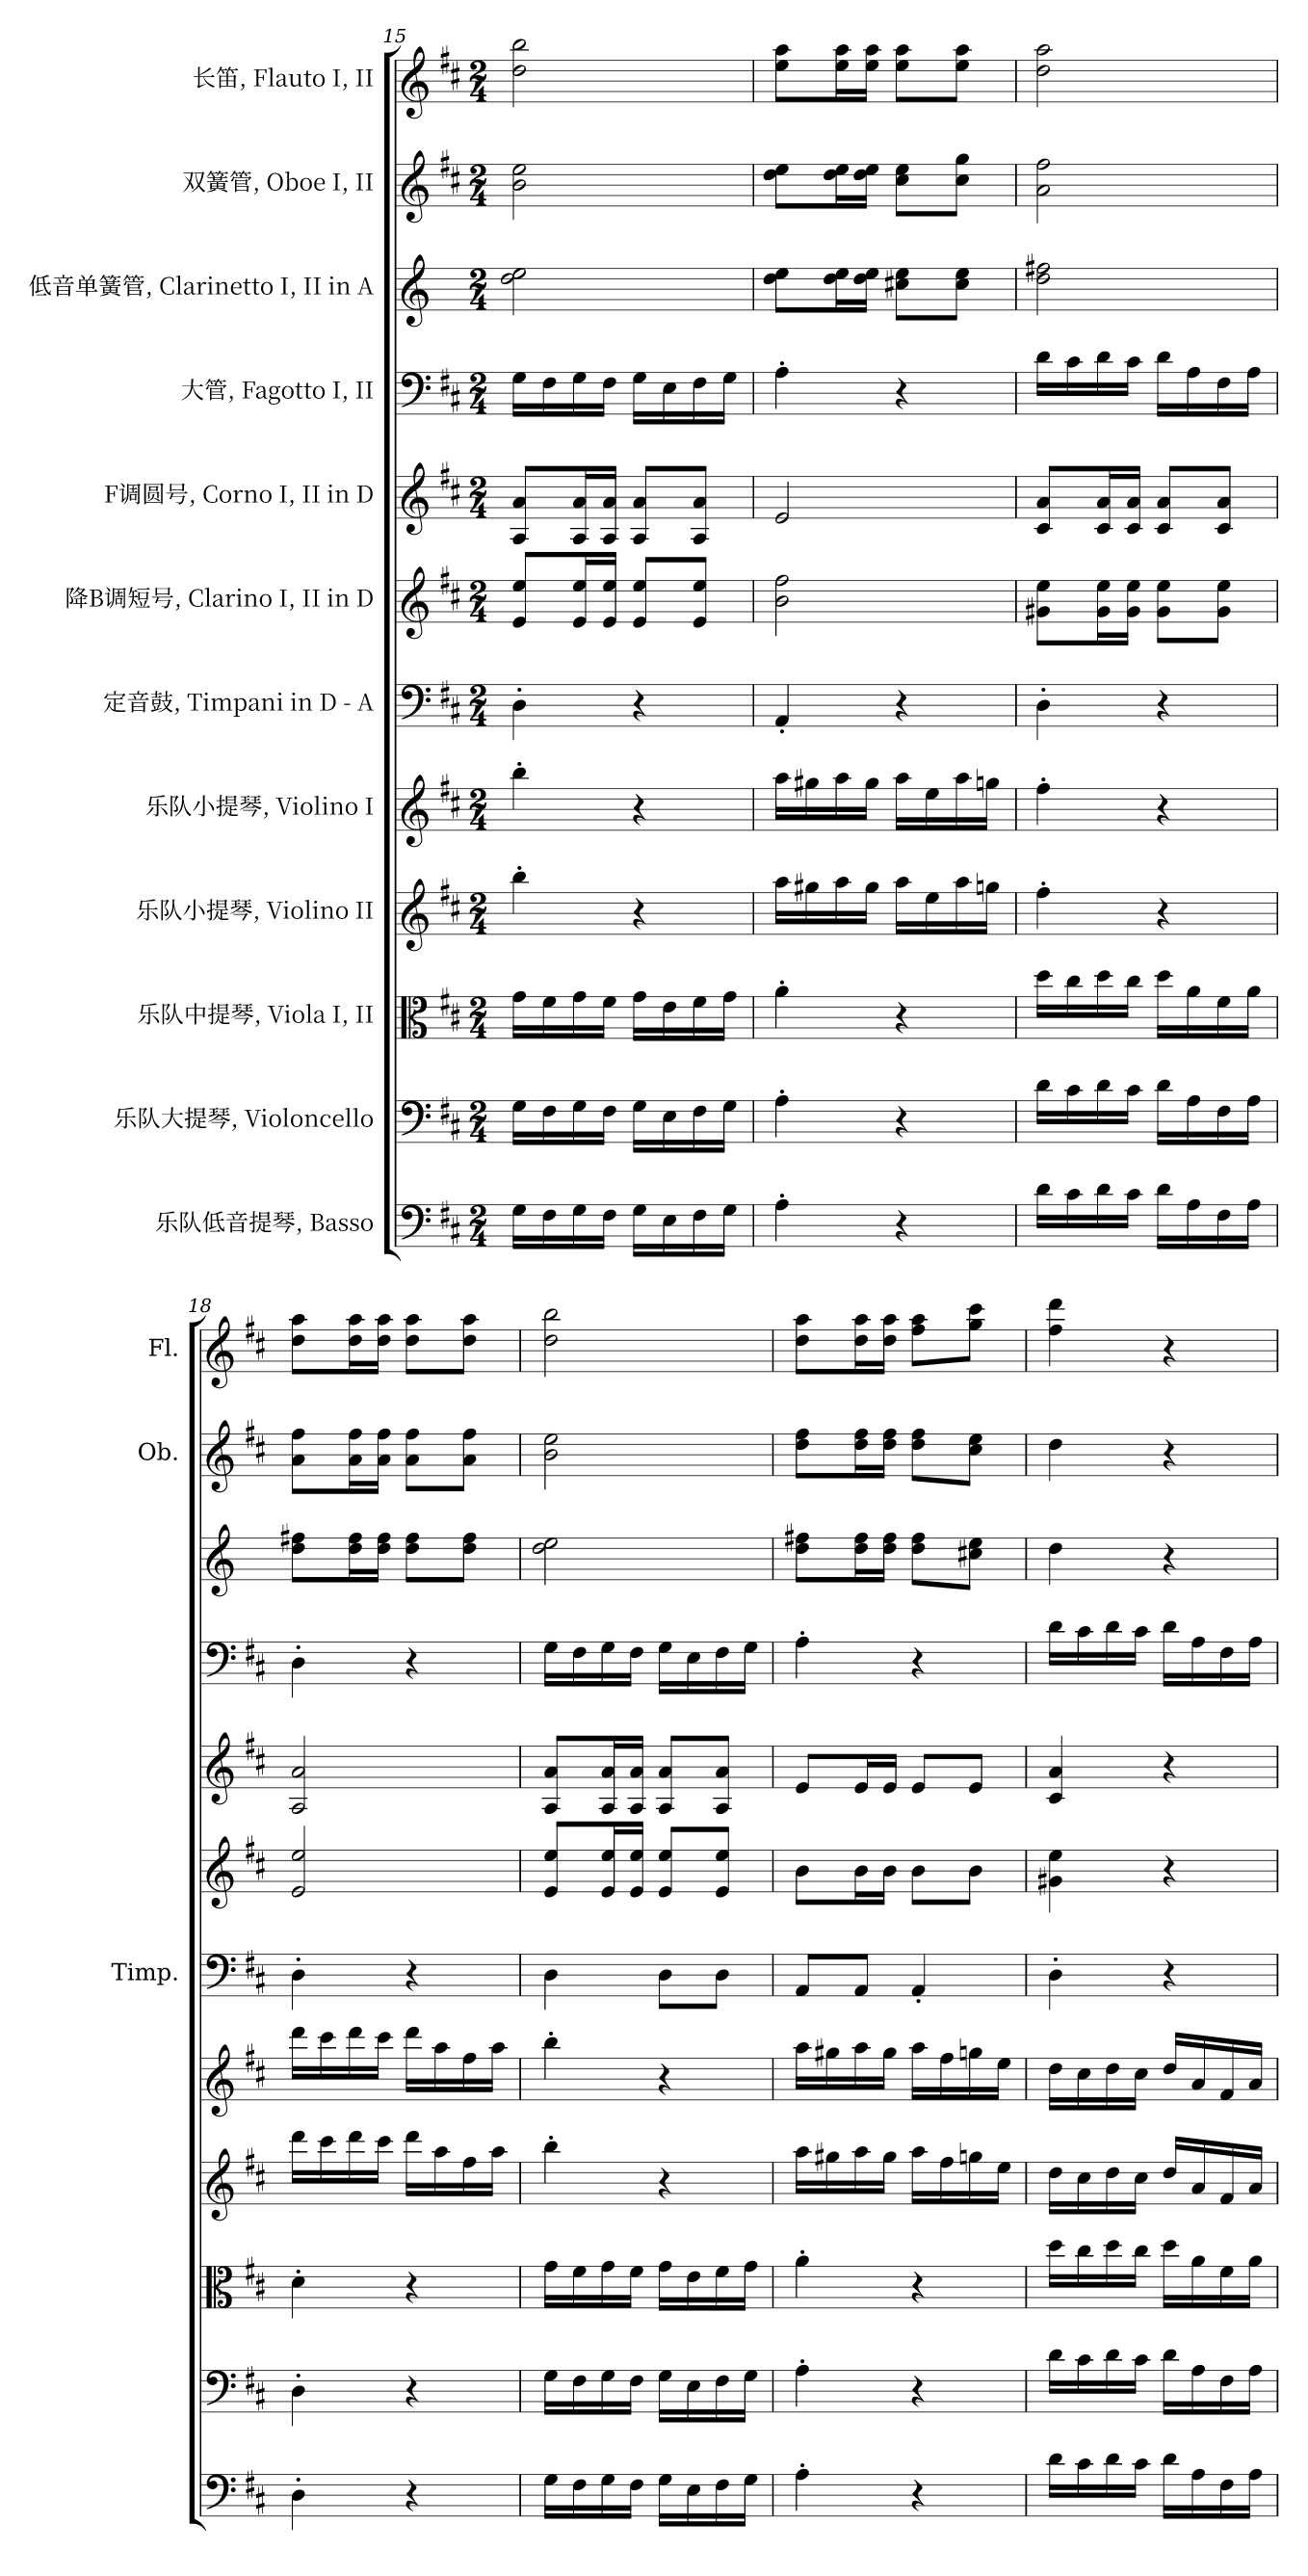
**kern	**kern	**kern	**kern	**kern	**kern	**kern	**kern	**kern	**kern	**kern	**kern
*part12	*part11	*part10	*part9	*part8	*part7	*part6	*part5	*part4	*part3	*part2	*part1
*staff12	*staff11	*staff10	*staff9	*staff8	*staff7	*staff6	*staff5	*staff4	*staff3	*staff2	*staff1
*I"乐队低音提琴, Basso	*I"乐队大提琴, Violoncello	*I"乐队中提琴, Viola I, II	*I"乐队小提琴, Violino II	*I"乐队小提琴, Violino I	*I"定音鼓, Timpani in D - A	*I"降B调短号, Clarino I, II in D	*I"F调圆号, Corno I, II in D	*I"大管, Fagotto I, II	*I"低音单簧管, Clarinetto I, II in A	*I"双簧管, Oboe I, II	*I"长笛, Flauto I, II
*	*	*	*	*	*I'Timp.	*	*	*	*	*I'Ob.	*I'Fl.
!!LO:PB:g=z
*clefF4	*clefF4	*clefC3	*clefG2	*clefG2	*clefF4	*clefG2	*clefG2	*clefF4	*clefG2	*clefG2	*clefG2
*ITrd7c12	*	*	*	*	*	*ITrd1c2	*ITrd4c7	*	*ITrd8c14	*	*
*k[f#c#]	*k[f#c#]	*k[f#c#]	*k[f#c#]	*k[f#c#]	*k[f#c#]	*k[]	*k[f#]	*k[f#c#]	*k[]	*k[f#c#]	*k[f#c#]
*M2/4	*M2/4	*M2/4	*M2/4	*M2/4	*M2/4	*M2/4	*M2/4	*M2/4	*M2/4	*M2/4	*M2/4
=15	=15	=15	=15	=15	=15	=15	=15	=15	=15	=15	=15
16GG\LL	16G\LL	16g\LL	4bb'\	4bb'\	4D'\	8d/ 8dd/L	8D/ 8d/L	16G\LL	2d\ 2e\	2b\ 2ee\	2dd\ 2bb\
16FF#\	16F#\	16f#\	.	.	.	.	.	16F#\	.	.	.
16GG\	16G\	16g\	.	.	.	16d/ 16dd/L	16D/ 16d/L	16G\	.	.	.
16FF#\JJ	16F#\JJ	16f#\JJ	.	.	.	16d/ 16dd/JJ	16D/ 16d/JJ	16F#\JJ	.	.	.
16GG\LL	16G\LL	16g\LL	4r	4r	4r	8d/ 8dd/L	8D/ 8d/L	16G\LL	.	.	.
16EE\	16E\	16e\	.	.	.	.	.	16E\	.	.	.
16FF#\	16F#\	16f#\	.	.	.	8d/ 8dd/J	8D/ 8d/J	16F#\	.	.	.
16GG\JJ	16G\JJ	16g\JJ	.	.	.	.	.	16G\JJ	.	.	.
=16	=16	=16	=16	=16	=16	=16	=16	=16	=16	=16	=16
4AA'\	4A'\	4a'\	16aa\LL	16aa\LL	4AA'/	2a\ 2ee\	2A/	4A'\	8d\ 8e\L	8dd\ 8ee\L	8ee\ 8aa\L
.	.	.	16gg#X\	16gg#X\	.	.	.	.	.	.	.
.	.	.	16aa\	16aa\	.	.	.	.	16d\ 16e\L	16dd\ 16ee\L	16ee\ 16aa\L
.	.	.	16gg#\JJ	16gg#\JJ	.	.	.	.	16d\ 16e\JJ	16dd\ 16ee\JJ	16ee\ 16aa\JJ
4r	4r	4r	16aa\LL	16aa\LL	4r	.	.	4r	8c#X\ 8e\L	8cc#\ 8ee\L	8ee\ 8aa\L
.	.	.	16ee\	16ee\	.	.	.	.	.	.	.
.	.	.	16aa\	16aa\	.	.	.	.	8c#\ 8e\J	8cc#\ 8gg\J	8ee\ 8aa\J
.	.	.	16ggn\JJ	16ggn\JJ	.	.	.	.	.	.	.
=17	=17	=17	=17	=17	=17	=17	=17	=17	=17	=17	=17
16D\LL	16d\LL	16dd\LL	4ff#'\	4ff#'\	4D'\	8f#X\ 8dd\L	8F#/ 8d/L	16d\LL	2d\ 2f#X\	2a\ 2ff#\	2dd\ 2aa\
16C#\	16c#\	16cc#\	.	.	.	.	.	16c#\	.	.	.
16D\	16d\	16dd\	.	.	.	16f#\ 16dd\L	16F#/ 16d/L	16d\	.	.	.
16C#\JJ	16c#\JJ	16cc#\JJ	.	.	.	16f#\ 16dd\JJ	16F#/ 16d/JJ	16c#\JJ	.	.	.
16D\LL	16d\LL	16dd\LL	4r	4r	4r	8f#\ 8dd\L	8F#/ 8d/L	16d\LL	.	.	.
16AA\	16A\	16a\	.	.	.	.	.	16A\	.	.	.
16FF#\	16F#\	16f#\	.	.	.	8f#\ 8dd\J	8F#/ 8d/J	16F#\	.	.	.
16AA\JJ	16A\JJ	16a\JJ	.	.	.	.	.	16A\JJ	.	.	.
!!LO:PB:g=z
=18	=18	=18	=18	=18	=18	=18	=18	=18	=18	=18	=18
4DD'\	4D'\	4d'\	16ddd\LL	16ddd\LL	4D'\	2d/ 2dd/	2D/ 2d/	4D'\	8d\ 8f#X\L	8a\ 8ff#\L	8dd\ 8aa\L
.	.	.	16ccc#\	16ccc#\	.	.	.	.	.	.	.
.	.	.	16ddd\	16ddd\	.	.	.	.	16d\ 16f#\L	16a\ 16ff#\L	16dd\ 16aa\L
.	.	.	16ccc#\JJ	16ccc#\JJ	.	.	.	.	16d\ 16f#\JJ	16a\ 16ff#\JJ	16dd\ 16aa\JJ
4r	4r	4r	16ddd\LL	16ddd\LL	4r	.	.	4r	8d\ 8f#\L	8a\ 8ff#\L	8dd\ 8aa\L
.	.	.	16aa\	16aa\	.	.	.	.	.	.	.
.	.	.	16ff#\	16ff#\	.	.	.	.	8d\ 8f#\J	8a\ 8ff#\J	8dd\ 8aa\J
.	.	.	16aa\JJ	16aa\JJ	.	.	.	.	.	.	.
=19	=19	=19	=19	=19	=19	=19	=19	=19	=19	=19	=19
16GG\LL	16G\LL	16g\LL	4bb'\	4bb'\	4D\	8d/ 8dd/L	8D/ 8d/L	16G\LL	2d\ 2e\	2b\ 2ee\	2dd\ 2bb\
16FF#\	16F#\	16f#\	.	.	.	.	.	16F#\	.	.	.
16GG\	16G\	16g\	.	.	.	16d/ 16dd/L	16D/ 16d/L	16G\	.	.	.
16FF#\JJ	16F#\JJ	16f#\JJ	.	.	.	16d/ 16dd/JJ	16D/ 16d/JJ	16F#\JJ	.	.	.
16GG\LL	16G\LL	16g\LL	4r	4r	8D\L	8d/ 8dd/L	8D/ 8d/L	16G\LL	.	.	.
16EE\	16E\	16e\	.	.	.	.	.	16E\	.	.	.
16FF#\	16F#\	16f#\	.	.	8D\J	8d/ 8dd/J	8D/ 8d/J	16F#\	.	.	.
16GG\JJ	16G\JJ	16g\JJ	.	.	.	.	.	16G\JJ	.	.	.
=20	=20	=20	=20	=20	=20	=20	=20	=20	=20	=20	=20
4AA'\	4A'\	4a'\	16aa\LL	16aa\LL	8AA/L	8a\L	8A/L	4A'\	8d\ 8f#X\L	8dd\ 8ff#\L	8dd\ 8aa\L
.	.	.	16gg#X\	16gg#X\	.	.	.	.	.	.	.
.	.	.	16aa\	16aa\	8AA/J	16a\L	16A/L	.	16d\ 16f#\L	16dd\ 16ff#\L	16dd\ 16aa\L
.	.	.	16gg#\JJ	16gg#\JJ	.	16a\JJ	16A/JJ	.	16d\ 16f#\JJ	16dd\ 16ff#\JJ	16dd\ 16aa\JJ
4r	4r	4r	16aa\LL	16aa\LL	4AA'/	8a\L	8A/L	4r	8d\ 8f#\L	8dd\ 8ff#\L	8ff#\ 8aa\L
.	.	.	16ff#\	16ff#\	.	.	.	.	.	.	.
.	.	.	16ggn\	16ggn\	.	8a\J	8A/J	.	8c#X\ 8e\J	8cc#\ 8ee\J	8gg\ 8ccc#\J
.	.	.	16ee\JJ	16ee\JJ	.	.	.	.	.	.	.
=21	=21	=21	=21	=21	=21	=21	=21	=21	=21	=21	=21
16D\LL	16d\LL	16dd\LL	16dd\LL	16dd\LL	4D'\	4f#X\ 4dd\	4F#/ 4d/	16d\LL	4d\	4dd\	4ff#\ 4ddd\
16C#\	16c#\	16cc#\	16cc#\	16cc#\	.	.	.	16c#\	.	.	.
16D\	16d\	16dd\	16dd\	16dd\	.	.	.	16d\	.	.	.
16C#\JJ	16c#\JJ	16cc#\JJ	16cc#\JJ	16cc#\JJ	.	.	.	16c#\JJ	.	.	.
16D\LL	16d\LL	16dd\LL	16dd/LL	16dd/LL	4r	4r	4r	16d\LL	4r	4r	4r
16AA\	16A\	16a\	16a/	16a/	.	.	.	16A\	.	.	.
16FF#\	16F#\	16f#\	16f#/	16f#/	.	.	.	16F#\	.	.	.
16AA\JJ	16A\JJ	16a\JJ	16a/JJ	16a/JJ	.	.	.	16A\JJ	.	.	.
=	=	=	=	=	=	=	=	=	=	=	=
*-	*-	*-	*-	*-	*-	*-	*-	*-	*-	*-	*-
